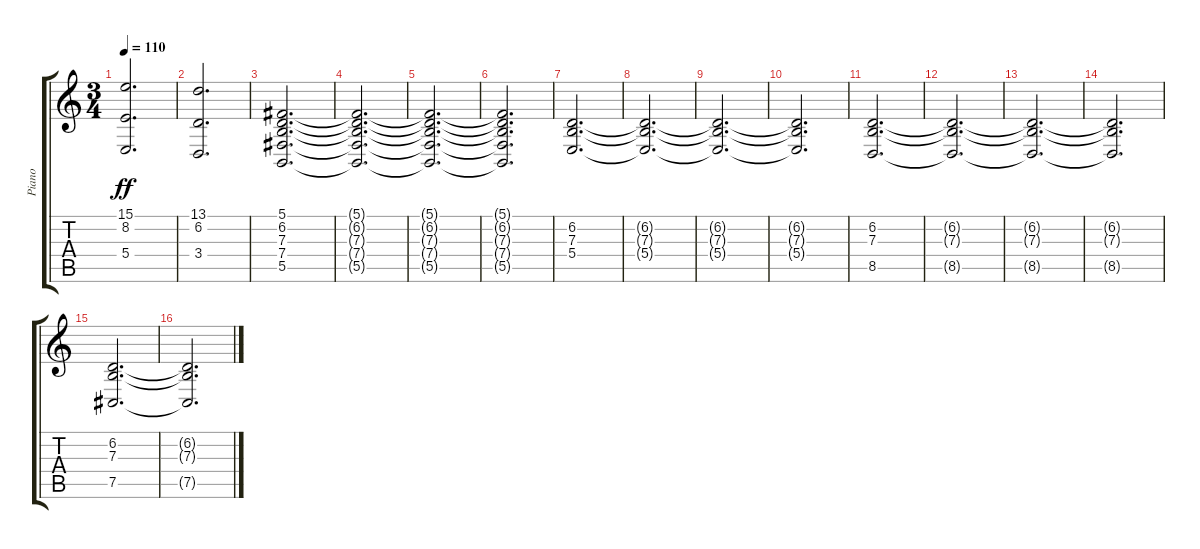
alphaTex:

\track ("Piano" "Piano") {instrument brightacousticpiano}
\staff {score tabs}
\tuning (Db4 Ab3 E3 B2 Gb2 B1) {hide}
\ts (3 4)
\tempo 110
\clef g2
\ks c
(15.1 8.2 5.4).2{d dy ff} |
(13.1 6.2 3.4).2{d} |
(5.1 6.2 7.3 7.4 5.5).2{d} |
(5.1{t} 6.2{t} 7.3{t} 7.4{t} 5.5{t}).2{d} |
(5.1{t} 6.2{t} 7.3{t} 7.4{t} 5.5{t}).2{d} |
(5.1{t} 6.2{t} 7.3{t} 7.4{t} 5.5{t}).2{d} |
(6.2 7.3 5.4).2{d} |
(6.2{t} 7.3{t} 5.4{t}).2{d} |
(6.2{t} 7.3{t} 5.4{t}).2{d} |
(6.2{t} 7.3{t} 5.4{t}).2{d} |
(6.2 7.3 8.5).2{d} |
(6.2{t} 7.3{t} 8.5{t}).2{d} |
(6.2{t} 7.3{t} 8.5{t}).2{d} |
(6.2{t} 7.3{t} 8.5{t}).2{d} |
(6.2 7.3 7.5).2{d} |
(6.2{t} 7.3{t} 7.5{t}).2{d}
